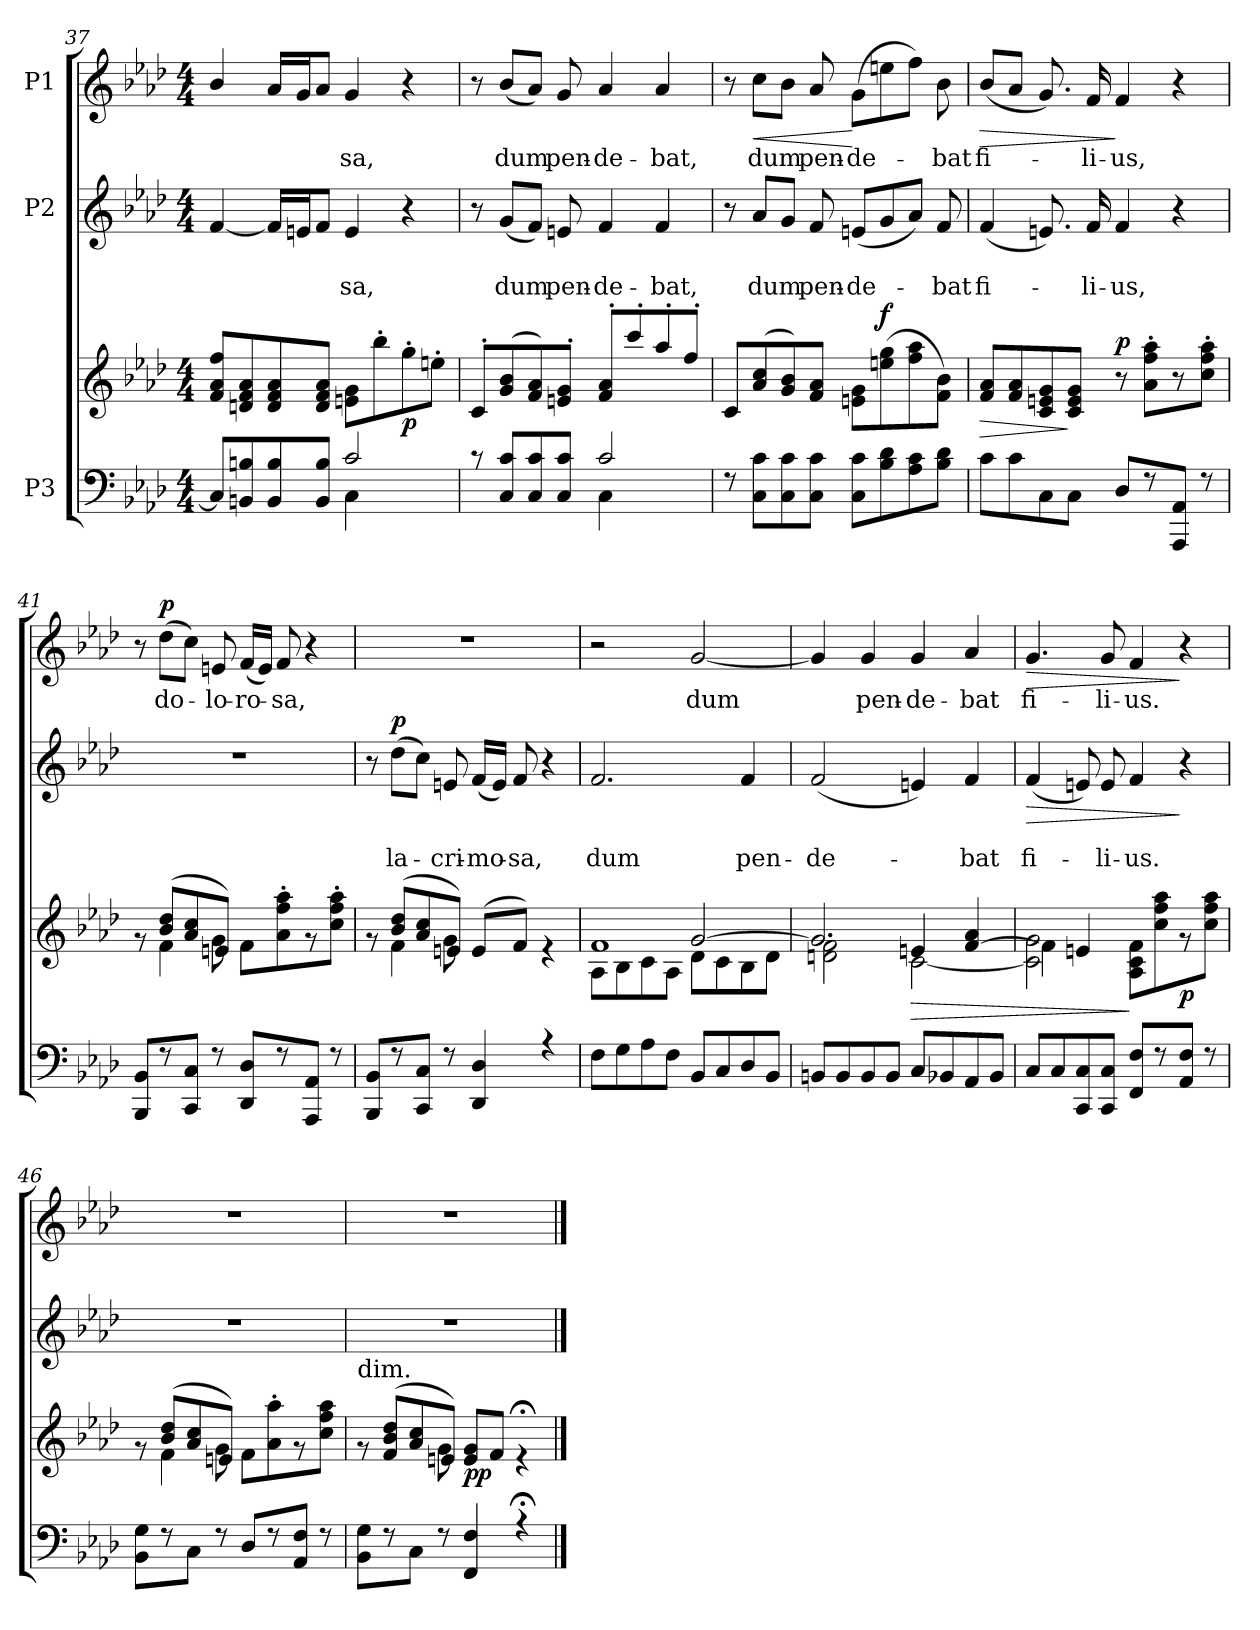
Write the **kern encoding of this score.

**kern	**kern	**dynam	**kern	**text	**text	**dynam	**kern	**text	**dynam
*part3	*part3	*part3	*part2	*part2	*part2	*part2	*part1	*part1	*part1
*staff4	*staff3	*staff3/4	*staff2	*staff2	*staff2	*staff2	*staff1	*staff1	*staff1
*I"P3	*	*	*I"P2	*	*	*	*I"P1	*	*
*clefF4	*clefG2	*	*clefG2	*	*	*	*clefG2	*	*
*k[b-e-a-d-]	*k[b-e-a-d-]	*	*k[b-e-a-d-]	*	*	*	*k[b-e-a-d-]	*	*
*A-:	*A-:	*	*A-:	*	*	*	*A-:	*	*
*M4/4	*M4/4	*	*M4/4	*	*	*	*M4/4	*	*
=37	=37	=37	=37	=37	=37	=37	=37	=37	=37
*^	*^	*	*	*	*	*	*	*	*
*	*	*	*^	*	*	*	*	*	*	*	*
8C/L]	2ryy	1ryy	1ryy	8f/ 8a-/ 8ff/L	.	[<4f/	.	.	.	4b-/	.	.
8BBn/ 8Bn/	.	.	.	8dn/ 8f/ 8a-/	.	.	.	.	.	.	.	.
8BB/ 8B/	.	.	.	8d/ 8f/ 8a-/	.	16f/LL]	.	.	.	16a-/LL	.	.
.	.	.	.	.	.	16en/J	.	.	.	16g/J	.	.
8BB/ 8B/J	.	.	.	8d/ 8f/ 8a-/J	.	8f/J	.	.	.	8a-/J	.	.
!	!	!	!	!	!	!	!	!LO:LY:b	!	!	!LO:LY:b	!
2c/	4C\	.	.	8en\ 8g\L	.	4e/	.	-sa,	.	4g/	-sa,	.
.	.	.	.	8bb-'>\	.	.	.	.	.	.	.	.
!	!	!	!	!	!LO:DY:b	!	!	!	!	!	!	!
.	4ryy	.	.	8gg'>\	p	4r	.	.	.	4r	.	.
.	.	.	.	8een'>\J	.	.	.	.	.	.	.	.
=38	=38	=38	=38	=38	=38	=38	=38	=38	=38	=38	=38	=38
8rc	2ryy	1ryy	1ryy	8c'>/L	.	8r	.	.	.	8r	.	.
!	!	!	!	!	!	!	!	!LO:LY:b	!	!	!LO:LY:b	!
8C/ 8c/L	.	.	.	(<8g/ 8b-/	.	(<8g/L	.	dum	.	(<8b-/L	dum	.
8C/ 8c/	.	.	.	8f/ 8a-/)	.	8f/J)	.	.	.	8a-/J)	.	.
!	!	!	!	!	!	!	!	!LO:LY:b	!	!	!LO:LY:b	!
8C/ 8c/J	.	.	.	8en/'> 8g/'>J	.	8en/	.	pen-	.	8g/	pen-	.
!	!	!	!	!	!	!	!	!LO:LY:b	!	!	!LO:LY:b	!
2c/	4C\	.	.	8f/'> 8a-/'>L	.	4f/	.	-de-	.	4a-/	-de-	.
.	.	.	.	8ccc'>/	.	.	.	.	.	.	.	.
!	!	!	!	!	!	!	!	!LO:LY:b	!	!	!LO:LY:b	!
.	4ryy	.	.	8aa-'>/	.	4f/	.	-bat,	.	4a-/	-bat,	.
.	.	.	.	8ff'>/J	.	.	.	.	.	.	.	.
!!LO:LB:g=z
=39	=39	=39	=39	=39	=39	=39	=39	=39	=39	=39	=39	=39
8r	1ryy	1ryy	1ryy	8c/L	.	8r	.	.	.	8r	.	.
!	!	!	!	!	!	!	!	!LO:LY:b	!	!	!LO:LY:b	!LO:HP:b
8C\ 8c\L	.	.	.	(<8a-/ 8cc/	.	8a-/L	.	dum	.	8cc\L	dum	<
8C\ 8c\	.	.	.	8g/ 8b-/)	.	8g/J	.	.	.	8b-\J	.	.
!	!	!	!	!	!	!	!	!LO:LY:b	!	!	!LO:LY:b	!
8C\ 8c\J	.	.	.	8f/ 8a-/J	.	8f/	.	pen-	.	8a-/	pen-	.
!	!	!	!	!	!	!	!	!LO:LY:b	!	!	!LO:LY:b	!
8C\ 8c\L	.	.	.	8en\ 8g\L	.	(<8en/L	.	-de-	.	(>8g\L	-de-	[
!	!	!	!	!	!LO:DY:a	!	!	!	!	!	!	!
8B-\ 8d-\	.	.	.	(>8een\ 8gg\	f	8g/	.	.	.	8een\	.	.
8A-\ 8c\	.	.	.	8ff\ 8aa-\	.	8a-/J)	.	.	.	8ff\J)	.	.
!	!	!	!	!	!	!	!	!LO:LY:b	!	!	!LO:LY:b	!
8B-\ 8d-\J	.	.	.	8f\ 8b-\J)	.	8f/	.	-bat	.	8b-\	-bat	.
=40	=40	=40	=40	=40	=40	=40	=40	=40	=40	=40	=40	=40
!	!	!	!	!	!LO:HP:b	!	!	!LO:LY:b	!	!	!LO:LY:b	!LO:HP:b
8c\L	1ryy	1ryy	1ryy	8f/ 8a-/L	>	(<4f/	.	fi-	.	(<8b-/L	fi-	>
8c\	.	.	.	8f/ 8a-/	.	.	.	.	.	8a-/J	.	.
8C\	.	.	.	8c/ 8en/ 8g/	.	8.en/)	.	.	.	8.g/)	.	.
8C\J	.	.	.	8c/ 8e/ 8g/J	]	.	.	.	.	.	.	.
!	!	!	!	!	!	!	!	!LO:LY:b	!	!	!LO:LY:b	!
.	.	.	.	.	.	16f/	.	-li-	.	16f/	-li-	.
!	!	!	!	!	!LO:DY:a	!	!	!LO:LY:b	!	!	!LO:LY:b	!
8D-/L	.	.	.	8r	p	4f/	.	-us,	.	4f/	-us,	]
8r	.	.	.	8a-\'> 8ff\'> 8aa-\'>L	.	.	.	.	.	.	.	.
8AAA-/ 8AA-/J	.	.	.	8r	.	4r	.	.	.	4r	.	.
8r	.	.	.	8cc\'> 8ff\'> 8aa-\'>J	.	.	.	.	.	.	.	.
=41	=41	=41	=41	=41	=41	=41	=41	=41	=41	=41	=41	=41
8BBB-/ 8BB-/L	1ryy	1ryy	8ryy	8r	.	1r	.	.	.	8r	.	.
!	!	!	!	!	!	!	!	!	!	!	!LO:LY:b	!LO:DY:a
8r	.	.	4f\	(>8b-/ 8dd-/L	.	.	.	.	.	(>8dd-\L	do-	p
8CC/ 8C/J	.	.	.	8a-/ 8cc/	.	.	.	.	.	8cc\J)	.	.
!	!	!	!	!	!	!	!	!	!	!	!LO:LY:b	!
8r	.	.	8g\	8en/J)	.	.	.	.	.	8en/	-lo-	.
!	!	!	!	!	!	!	!	!	!	!	!LO:LY:b	!
8DD-/ 8D-/L	.	.	2ryy	8f\L	.	.	.	.	.	(<16f/LL	-ro-	.
.	.	.	.	.	.	.	.	.	.	16e/JJ)	.	.
!	!	!	!	!	!	!	!	!	!	!	!LO:LY:b	!
8r	.	.	.	8a-\'> 8ff\'> 8aa-\'>	.	.	.	.	.	8f/	-sa,	.
8AAA-/ 8AA-/J	.	.	.	8r	.	.	.	.	.	4r	.	.
8r	.	.	.	8cc\'> 8ff\'> 8aa-\'>J	.	.	.	.	.	.	.	.
=42	=42	=42	=42	=42	=42	=42	=42	=42	=42	=42	=42	=42
8BBB-/ 8BB-/L	1ryy	1ryy	8ryy	8r	.	8r	.	.	.	1r	.	.
!	!	!	!	!	!	!	!	!LO:LY:b	!LO:DY:a	!	!	!
8r	.	.	4f\	(>8b-/ 8dd-/L	.	(>8dd-\L	.	la-	p	.	.	.
8CC/ 8C/J	.	.	.	8a-/ 8cc/	.	8cc\J)	.	.	.	.	.	.
!	!	!	!	!	!	!	!	!LO:LY:b	!	!	!	!
8r	.	.	8g\	8en/J)	.	8en/	.	-cri-	.	.	.	.
!	!	!	!	!	!	!	!	!LO:LY:b	!	!	!	!
4DD-/ 4D-/	.	.	2ryy	(>8e/L	.	(<16f/LL	.	-mo-	.	.	.	.
.	.	.	.	.	.	16e/JJ)	.	.	.	.	.	.
!	!	!	!	!	!	!	!	!LO:LY:b	!	!	!	!
.	.	.	.	8f/J)	.	8f/	.	-sa,	.	.	.	.
4r	.	.	.	4r	.	4r	.	.	.	.	.	.
!!LO:LB:g=z
=43	=43	=43	=43	=43	=43	=43	=43	=43	=43	=43	=43	=43
!	!	!	!	!	!	!	!	!LO:LY:b	!	!	!	!
8F\L	1ryy	2ryy	8A-\L	1f	.	2.f/	.	dum	.	2r	.	.
8G\	.	.	8B-\	.	.	.	.	.	.	.	.	.
8A-\	.	.	8c\	.	.	.	.	.	.	.	.	.
8F\J	.	.	8A-\J	.	.	.	.	.	.	.	.	.
!	!	!	!	!	!	!	!	!	!	!	!LO:LY:b	!
8BB-/L	.	[>2g/	8d-\L	.	.	.	.	.	.	[<2g/	dum	.
8C/	.	.	8c\	.	.	.	.	.	.	.	.	.
!	!	!	!	!	!	!	!	!LO:LY:b	!	!	!	!
8D-/	.	.	8B-\	.	.	4f/	.	pen-	.	.	.	.
8BB-/J	.	.	8d-\J	.	.	.	.	.	.	.	.	.
=44	=44	=44	=44	=44	=44	=44	=44	=44	=44	=44	=44	=44
!	!	!	!	!	!	!	!	!LO:LY:b	!	!	!	!
8BBn/L	1ryy	2.g/]	2ryy	2dn\ 2f\	.	(<2f/	.	-de-	.	4g/]	.	.
8BB/	.	.	.	.	.	.	.	.	.	.	.	.
!	!	!	!	!	!	!	!	!	!	!	!LO:LY:b	!
8BB/	.	.	.	.	.	.	.	.	.	4g/	pen-	.
8BB/J	.	.	.	.	.	.	.	.	.	.	.	.
!	!	!	!	!	!LO:HP:b	!	!	!	!	!	!LO:LY:b	!
8C/L	.	.	[<2c\	4en/	>	4en/)	.	.	.	4g/	-de-	.
8BB-X/	.	.	.	.	.	.	.	.	.	.	.	.
!	!	!	!	!	!	!	!	!LO:LY:b	!	!	!LO:LY:b	!
8AA-/	.	4ryy	.	[<4f/ 4a-/	.	4f/	.	-bat	.	4a-/	-bat	.
8BB-/J	.	.	.	.	.	.	.	.	.	.	.	.
=45	=45	=45	=45	=45	=45	=45	=45	=45	=45	=45	=45	=45
!	!	!	!	!	!	!	!	!LO:LY:b	!LO:HP:b	!	!LO:LY:b	!LO:HP:b
8C/L	1ryy	1ryy	2c\] 2g\	4f\]	.	(<4f/	.	fi-	>	4.g/	fi-	>
8C/	.	.	.	.	.	.	.	.	.	.	.	.
8CC/ 8C/	.	.	.	4en/	.	8en/)	.	.	.	.	.	.
!	!	!	!	!	!	!	!	!LO:LY:b	!	!	!LO:LY:b	!
8CC/ 8C/J	.	.	.	.	.	8e/	.	-li-	.	8g/	-li-	.
!	!	!	!	!	!	!	!	!LO:LY:b	!	!	!LO:LY:b	!
8FF/ 8F/L	.	.	2ryy	8A-\ 8c\ 8f\L	]	4f/	.	-us.	.	4f/	-us.	.
8r	.	.	.	8cc\ 8ff\ 8aa-\	.	.	.	.	.	.	.	.
!	!	!	!	!	!LO:DY:b	!	!	!	!	!	!	!
8AA-/ 8F/J	.	.	.	8r	p	4r	.	.	]	4r	.	]
8r	.	.	.	8cc\ 8ff\ 8aa-\J	.	.	.	.	.	.	.	.
=46	=46	=46	=46	=46	=46	=46	=46	=46	=46	=46	=46	=46
8BB-\ 8G\L	1ryy	1ryy	8ryy	8r	.	1r	.	.	.	1r	.	.
8r	.	.	4f\	(>8b-/ 8dd-/L	.	.	.	.	.	.	.	.
8C\J	.	.	.	8a-/ 8cc/	.	.	.	.	.	.	.	.
8r	.	.	8g\	8en/J)	.	.	.	.	.	.	.	.
8D-/L	.	.	2ryy	8f\L	.	.	.	.	.	.	.	.
8r	.	.	.	8a-\'> 8aa-\'>	.	.	.	.	.	.	.	.
8AA-/ 8F/J	.	.	.	8r	.	.	.	.	.	.	.	.
8r	.	.	.	8cc\ 8ff\ 8aa-\J	.	.	.	.	.	.	.	.
=47	=47	=47	=47	=47	=47	=47	=47	=47	=47	=47	=47	=47
!	!	!LO:TX:a:t=dim.	!	!	!	!	!	!	!	!	!	!
8BB-\ 8G\L	1ryy	1ryy	4.ryy	8r	.	1r	.	.	.	1r	.	.
8r	.	.	.	(>8f/ 8b-/ 8dd-/L	.	.	.	.	.	.	.	.
8C\J	.	.	.	8a-/ 8cc/	.	.	.	.	.	.	.	.
8r	.	.	8g\	8en/J)	.	.	.	.	.	.	.	.
!	!	!	!	!	!LO:DY:b	!	!	!	!	!	!	!
4FF/ 4F/	.	.	2ryy	8e/ 8g/L	pp	.	.	.	.	.	.	.
.	.	.	.	8f/J	.	.	.	.	.	.	.	.
4r;<	.	.	.	4r;<	.	.	.	.	.	.	.	.
*v	*v	*	*	*	*	*	*	*	*	*	*	*
*	*v	*v	*v	*	*	*	*	*	*	*	*
==	==	==	==	==	==	==	==	==	==
*-	*-	*-	*-	*-	*-	*-	*-	*-	*-
